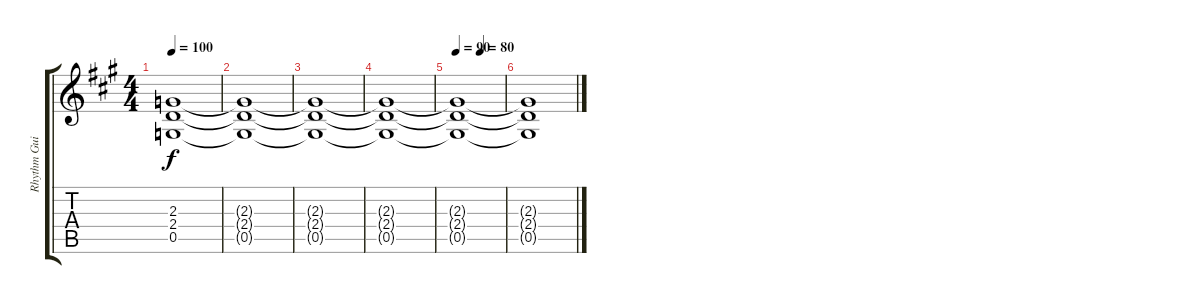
\track ("Rhythm Guitar" "Rhythm Gui") {instrument overdrivenguitar}
\staff {score tabs}
\tuning (D4 A3 F3 C3 G2 D2) {hide}
\ts (4 4)
\tempo 100
\clef g2
\ks a
(2.3 2.4 0.5).1{dy f} |
(2.3{t} 2.4{t} 0.5{t}).1 |
(2.3{t} 2.4{t} 0.5{t}).1 |
(2.3{t} 2.4{t} 0.5{t}).1 |
\tempo 90
\tempo (80 0.5)
(2.3{t} 2.4{t} 0.5{t}).1 |
(2.3{t} 2.4{t} 0.5{t}).1
